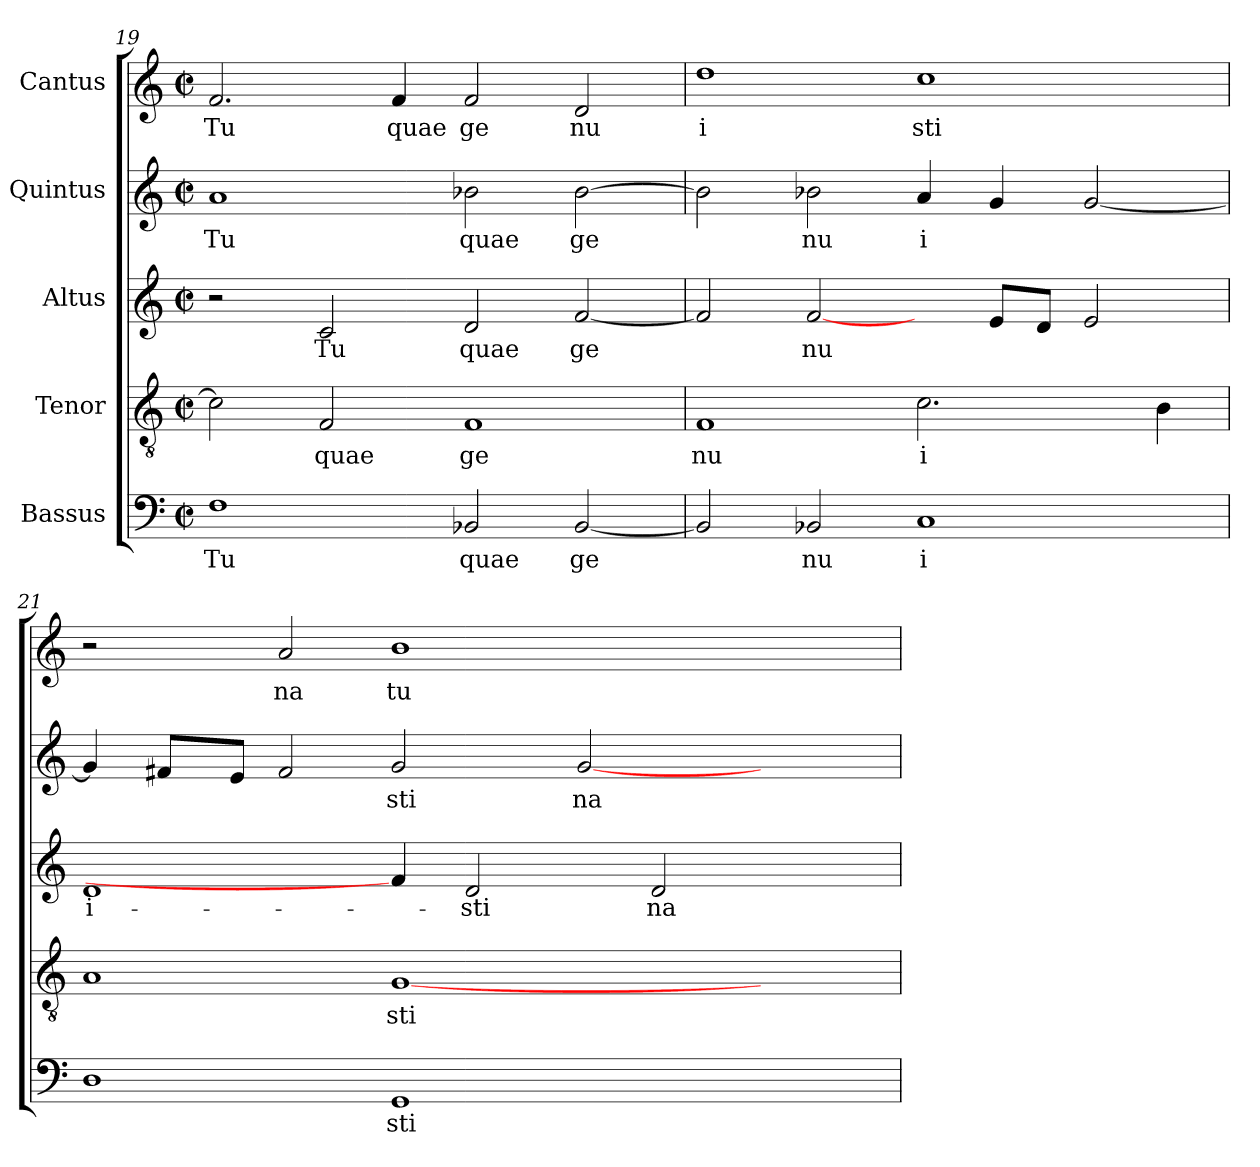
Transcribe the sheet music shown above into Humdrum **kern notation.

**kern	**text	**kern	**text	**kern	**text	**kern	**text	**kern	**text
*part5	*part5	*part4	*part4	*part3	*part3	*part2	*part2	*part1	*part1
*staff5	*staff5	*staff4	*staff4	*staff3	*staff3	*staff2	*staff2	*staff1	*staff1
*I"Bassus	*	*I"Tenor	*	*I"Altus	*	*I"Quintus	*	*I"Cantus	*
*clefF4	*	*clefGv2	*	*clefG2	*	*clefG2	*	*clefG2	*
*M2/2	*	*M2/2	*	*M2/2	*	*M2/2	*	*M2/2	*
*met(c|)	*	*met(c|)	*	*met(c|)	*	*met(c|)	*	*met(c|)	*
=19	=19	=19	=19	=19	=19	=19	=19	=19	=19
!	!LO:LY:b:cj	!	!	!	!	!	!LO:LY:b:cj	!	!LO:LY:b:cj
1F	Tu	2c\]	.	2r	.	1a	Tu	2.f/	Tu
!	!	!	!LO:LY:b:cj	!	!LO:LY:b:cj	!	!	!	!
.	.	2F/	quae	2c/	Tu	.	.	.	.
!	!	!	!	!	!	!	!	!	!LO:LY:b:cj
.	.	.	.	.	.	.	.	4f/	quae
!	!LO:LY:b:cj	!	!LO:LY:b:cj	!	!LO:LY:b:cj	!	!LO:LY:b:cj	!	!LO:LY:b:cj
2BB-X/	quae	1F	ge	2d/	quae	2b-X\	quae	2f/	ge
!	!LO:LY:b:cj	!	!	!	!LO:LY:b:cj	!	!LO:LY:b:cj	!	!LO:LY:b:cj
[<2BB-/	ge	.	.	[<2f/	ge	[>2b-\	ge	2d/	nu
=20	=20	=20	=20	=20	=20	=20	=20	=20	=20
!	!	!	!LO:LY:b:cj	!	!	!	!	!	!LO:LY:b:cj
2BB-/]	.	1F	nu	2f/]	.	2b-\]	.	1dd	i
!	!LO:LY:b:cj	!	!	!	!LO:LY:b	!	!LO:LY:b:cj	!	!
2BB-X/	nu	.	.	[2f/	nu	2b-X\	nu	.	.
!	!LO:LY:b:rj	!	!LO:LY:b:rj	!	!	!	!LO:LY:b:rj	!	!LO:LY:b:cj
1C	i	2.c\	i	4ryy	.	4a/	i	1cc	sti
.	.	.	.	8e/L	.	4g/	.	.	.
.	.	.	.	8d/J	.	.	.	.	.
.	.	.	.	2e/	.	[>2g/	.	.	.
.	.	4B\	.	.	.	.	.	.	.
!!LO:LB:g=z
=21	=21	=21	=21	=21	=21	=21	=21	=21	=21
!	!	!	!	!	!LO:LY:b:cj	!	!	!	!
*^	*	*^	*	*	*	*^	*	*	*
1D	4ryy	.	1A	4.ryy	.	1d	i-	4g/]	4ryy	.	2r	.
.	16..ryy	.	.	.	.	.	.	8f#X/L	32.ryy	.	.	.
.	.	.	.	.	.	.	.	.	1ryy	.	.	.
.	1ryy	.	.	.	.	.	.	.	.	.	.	.
.	.	.	.	1...ryy	.	.	.	8e/J	.	.	.	.
!	!	!	!	!	!	!	!	!	!	!	!	!LO:LY:b:cj
.	.	.	.	.	.	.	.	2f#/	.	.	2a/	na
!	!	!LO:LY:b:cj	!	!	!LO:LY:b:cj	!	!	!	!	!LO:LY:b:cj	!	!LO:LY:b:cj
1GG	.	sti	[<1G	.	sti	4f/]	.	2g/	.	sti	1b	tu
!	!	!	!	!	!	!	!LO:LY:b:cj	!	!	!	!	!
.	.	.	.	.	.	2d/	-sti	.	.	.	.	.
.	.	.	.	.	.	.	.	.	2ryy	.	.	.
.	2ryy	.	.	.	.	.	.	.	.	.	.	.
!	!	!	!	!	!	!	!	!	!	!LO:LY:b:cj	!	!
.	.	.	.	.	.	.	.	[<2g/	.	na-	.	.
!	!	!	!	!	!	!	!LO:LY:b:cj	!	!	!	!	!
.	.	.	.	.	.	2d/	na-	.	.	.	.	.
.	.	.	.	.	.	.	.	.	4ryy	.	.	.
.	4ryy	.	.	.	.	.	.	.	.	.	.	.
4ryy	.	.	4ryy	.	.	.	.	4ryy	.	.	4ryy	.
.	.	.	.	.	.	.	.	.	8ryy	.	.	.
.	8ryy	.	.	.	.	.	.	.	.	.	.	.
.	.	.	.	.	.	.	.	.	16ryy	.	.	.
.	64ryy	.	.	.	.	.	.	.	64ryy	.	.	.
*v	*v	*	*	*	*	*	*	*v	*v	*	*	*
*	*	*v	*v	*	*	*	*	*	*	*
=	=	=	=	=	=	=	=	=	=
*-	*-	*-	*-	*-	*-	*-	*-	*-	*-
